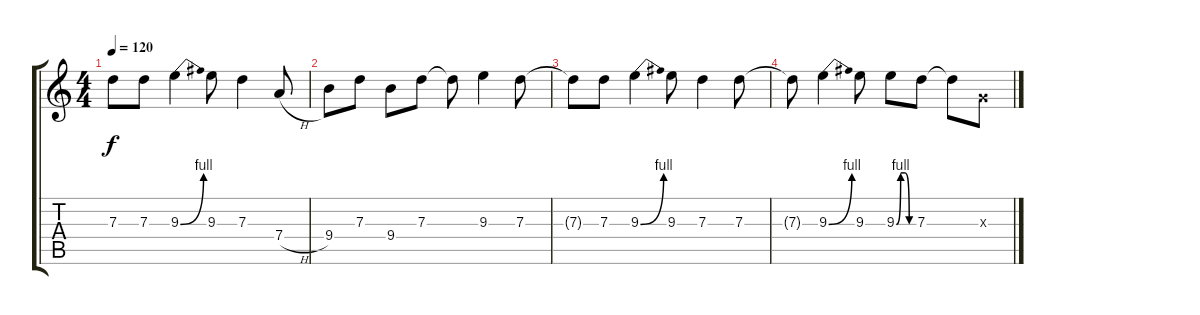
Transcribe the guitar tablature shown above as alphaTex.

\track "" {instrument distortionguitar}
\staff {score tabs}
\tuning (E4 B3 G3 D3 A2 E2) {hide}
\ts (4 4)
\tempo 120
\clef g2
\ks c
7.3{t}.8{dy f} 7.3.8 9.3{be (bend 0 0 60 4)}.4 9.3.8 7.3.4 7.4{h}.8 |
9.4.8 7.3.8 9.4.8 7.3.8 7.3{t}.8 9.3.4 7.3.8 |
7.3{t}.8 7.3.8 9.3{be (bend 0 0 60 4)}.4 9.3.8 7.3.4 7.3.8 |
7.3{t}.8 9.3{be (bend 0 0 60 4)}.4 9.3.8 9.3{be (custom 0 0 15 4 30 4 45 0 60 0)}.8 7.3.8 7.3{t}.8 0.3{x}.8
